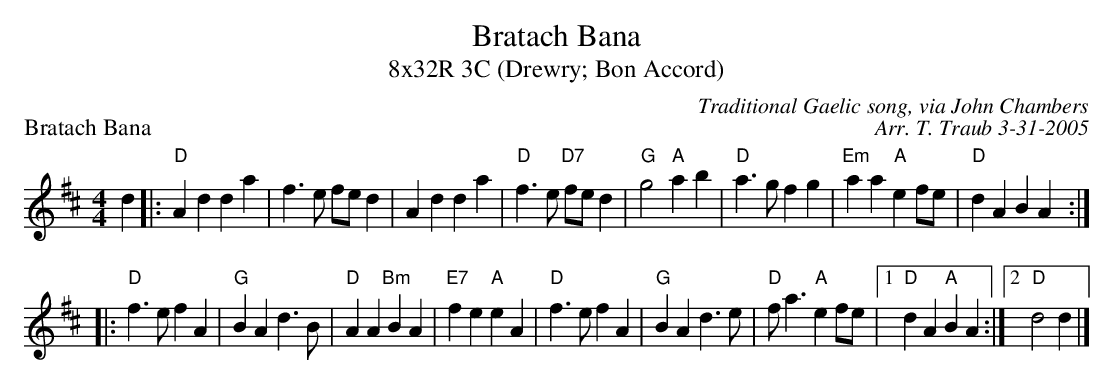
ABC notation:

X:1
T: Bratach Bana
T: 8x32R 3C (Drewry; Bon Accord)
P: Bratach Bana
C: Traditional Gaelic song, via John Chambers
C: Arr. T. Traub 3-31-2005
M: 4/4
L: 1/4
K: D
d|: "D"A d d a|f> e f/e/ d|A d d a|"D"f > e "D7"f/e/ d|"G"g2 "A"a b|"D"a> g f g|"Em"a a "A"e f/e/|"D"d A B A :|
|: "D"f > e f A|"G"B A d> B|"D"A A "Bm"B A|"E7"f e "A"e A|"D"f> e f A|"G"B A d> e|"D"f< a "A"e f/e/| [1 "D"d A "A"B A :| [2 "D"d2 d |]
